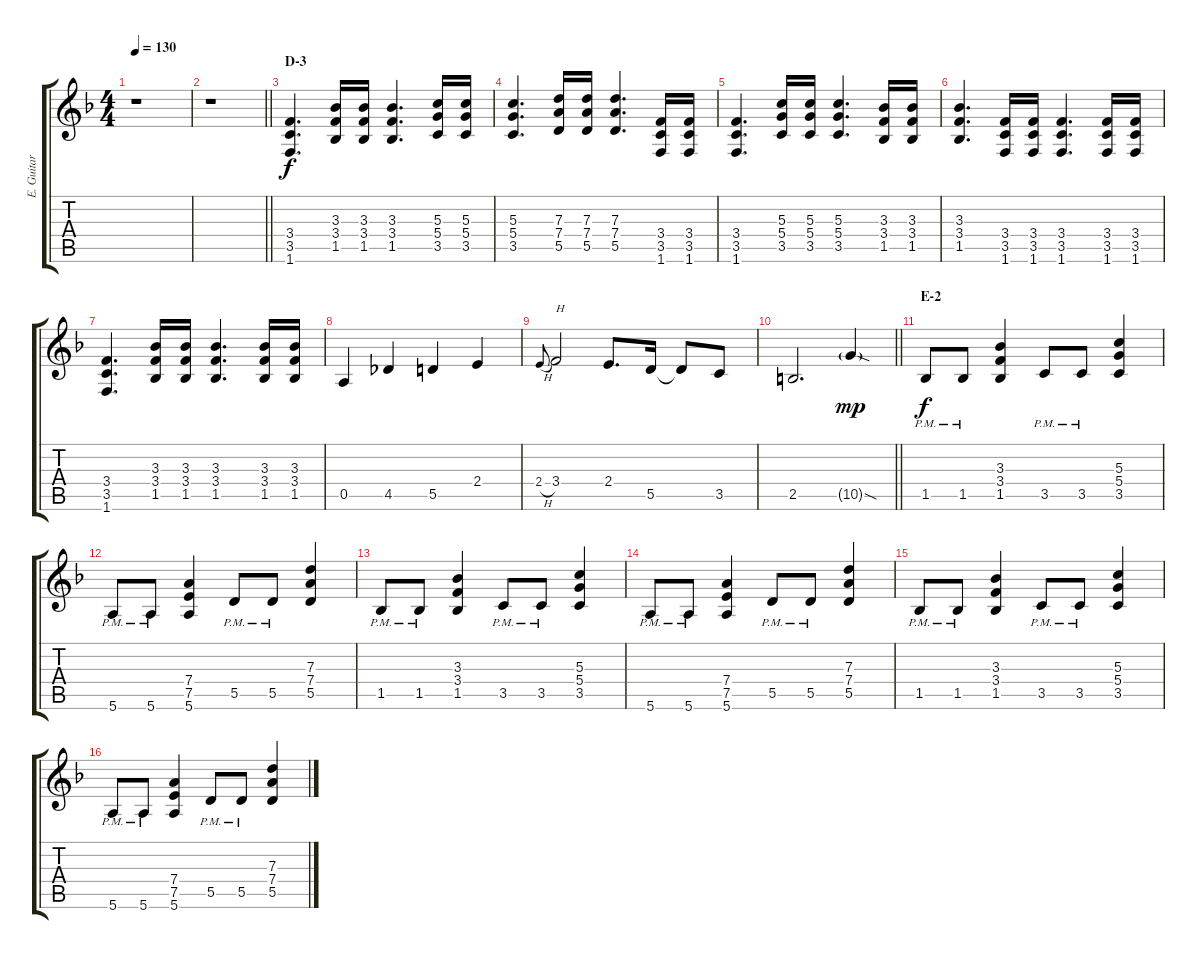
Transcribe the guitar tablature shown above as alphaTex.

\track ("E. Guitar I" "E. Guitar ") {instrument overdrivenguitar}
\staff {score tabs}
\tuning (E4 B3 G3 D3 A2 E2) {hide}
\ts (4 4)
\tempo 130
\clef g2
\ks f
r.1{dy f} |
\barLineRight lightlight
r.1 |
\section ("" "D-3")
(3.4 3.5 1.6).4{d} (3.3 3.4 1.5).16 (3.3 3.4 1.5).16 (3.3 3.4 1.5).4{d} (5.3 5.4 3.5).16 (5.3 5.4 3.5).16 |
(5.3 5.4 3.5).4{d} (7.3 7.4 5.5).16 (7.3 7.4 5.5).16 (7.3 7.4 5.5).4{d} (3.4 3.5 1.6).16 (3.4 3.5 1.6).16 |
(3.4 3.5 1.6).4{d} (5.3 5.4 3.5).16 (5.3 5.4 3.5).16 (5.3 5.4 3.5).4{d} (3.3 3.4 1.5).16 (3.3 3.4 1.5).16 |
(3.3 3.4 1.5).4{d} (3.4 3.5 1.6).16 (3.4 3.5 1.6).16 (3.4 3.5 1.6).4{d} (3.4 3.5 1.6).16 (3.4 3.5 1.6).16 |
(3.4 3.5 1.6).4{d} (3.3 3.4 1.5).16 (3.3 3.4 1.5).16 (3.3 3.4 1.5).4{d} (3.3 3.4 1.5).16 (3.3 3.4 1.5).16 |
0.5.4 4.5.4 5.5.4 2.4.4 |
2.4{h}.8{gr onbeat} 3.4.2{txt "H"} 2.4.8{d} 5.5.16 5.5{t}.8 3.5.8 |
\barLineRight lightlight
2.5.2{d} 10.5{sod g}.4{dy mp} |
\section ("" "E-2")
1.5{pm}.8{dy f} 1.5{pm}.8 (3.3 3.4 1.5).4 3.5{pm}.8 3.5{pm}.8 (5.3 5.4 3.5).4 |
5.6{pm}.8 5.6{pm}.8 (7.4 7.5 5.6).4 5.5{pm}.8 5.5{pm}.8 (7.3 7.4 5.5).4 |
1.5{pm}.8 1.5{pm}.8 (3.3 3.4 1.5).4 3.5{pm}.8 3.5{pm}.8 (5.3 5.4 3.5).4 |
5.6{pm}.8 5.6{pm}.8 (7.4 7.5 5.6).4 5.5{pm}.8 5.5{pm}.8 (7.3 7.4 5.5).4 |
1.5{pm}.8 1.5{pm}.8 (3.3 3.4 1.5).4 3.5{pm}.8 3.5{pm}.8 (5.3 5.4 3.5).4 |
5.6{pm}.8 5.6{pm}.8 (7.4 7.5 5.6).4 5.5{pm}.8 5.5{pm}.8 (7.3 7.4 5.5).4
